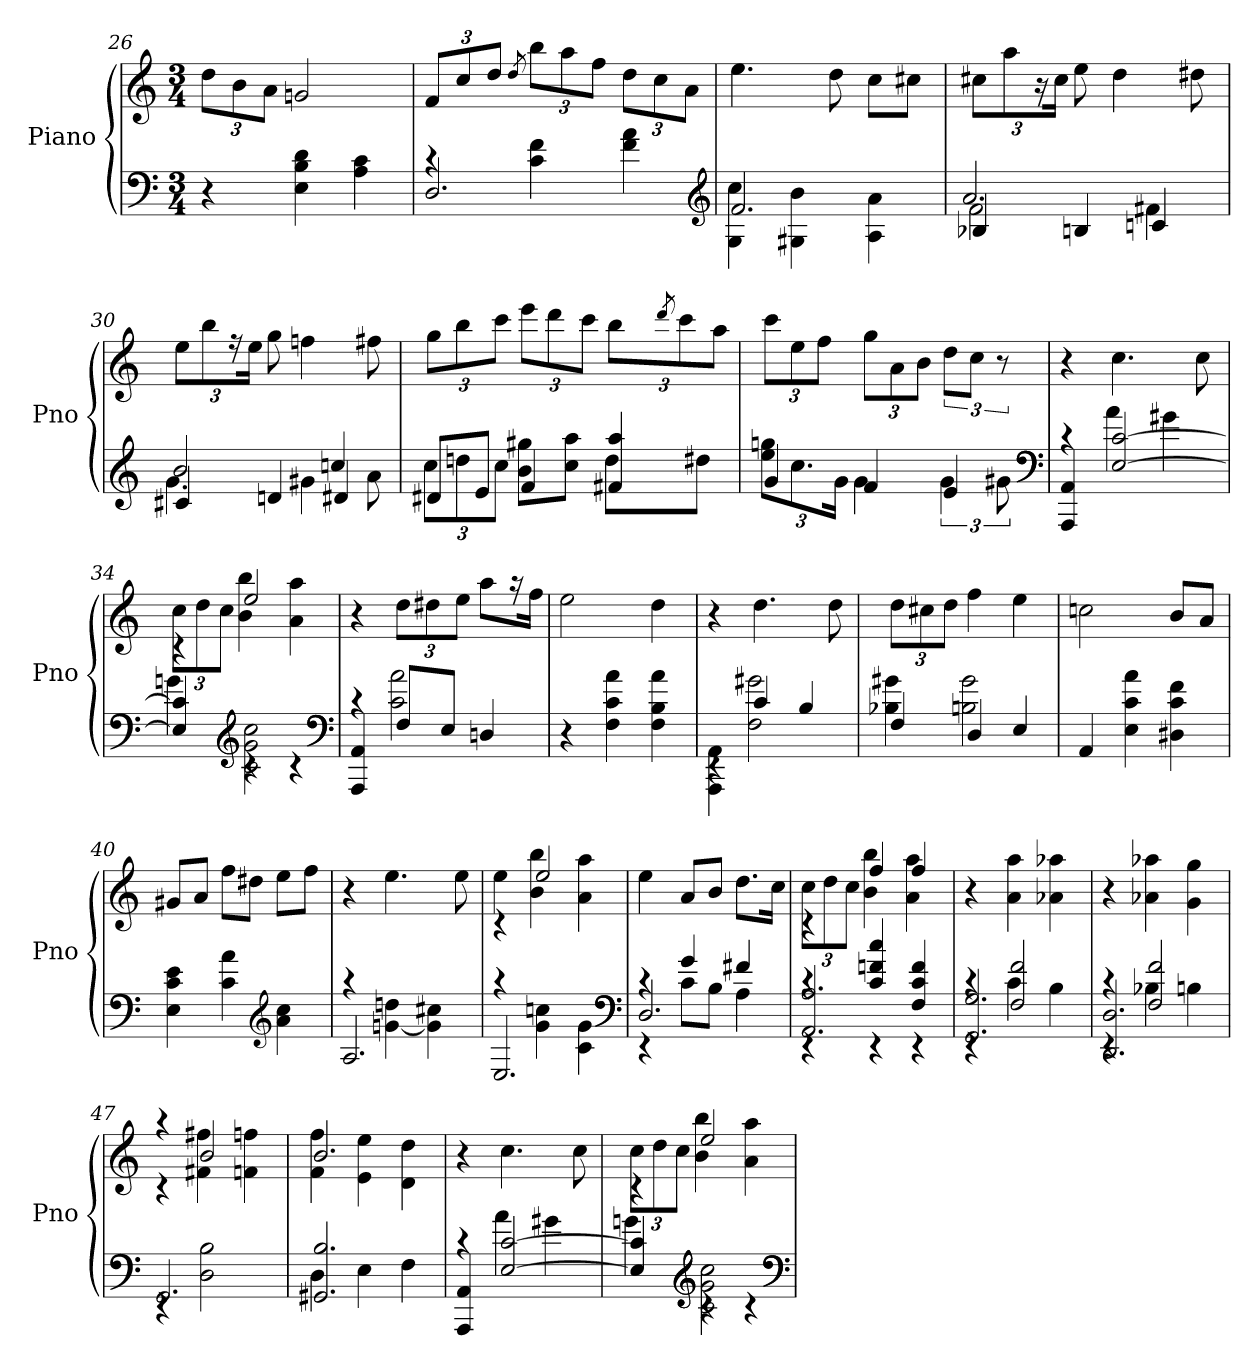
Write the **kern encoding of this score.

**kern	**kern
*part1	*part1
*staff2	*staff1
*I"Piano	*
*I'Pno	*
*clefF4	*clefG2
*k[]	*k[]
*C:	*C:
*M3/4	*M3/4
=26	=26
4r	12ddL
.	12b
.	12aJ
4E 4B 4d	2gn
4A 4c	.
=27	=27
*^	*
2.D	4rc	12fL
.	.	12cc
.	.	12ddJ
.	.	8qdd
.	4c 4f	12bbL
.	.	12aa
.	.	12ffJ
.	4f 4a	12ddL
.	.	12cc
.	.	12aJ
*clefG2	*	*
=28	=28	=28
2.f	4G 4cc	4.ee
.	4G#X 4b	.
.	.	8dd
.	4A 4a	8ccL
.	.	8cc#XJ
=29	=29	=29
*	*^	*
4B-X	2f	2.a	12cc#XL
.	.	.	12aa
.	.	.	24r
.	.	.	24cc#Jk
4Bn	.	.	8ee
.	.	.	4dd
4cn	4f#X	.	.
.	.	.	8dd#X
=30	=30	=30	=30
4c#X	4.g	2b	12eeL
.	.	.	12bb
.	.	.	24r
.	.	.	24eeJk
4dn	.	.	8gg
.	4g#X	.	4ffn
4d#X	.	4ccn	.
.	8a	.	8ff#X
*	*v	*v	*
=31	=31	=31
8d#XL	12ccL	12ggL
.	12ddn	12bb
8eJ	.	.
.	12ccJ	12cccJ
4f	8b 8gg#XL	12eeeL
.	.	12ddd
.	8cc 8aaJ	.
.	.	12cccJ
4f#X 4aa	8ddL	12bbL
.	.	8qddd
.	.	12ccc
.	8dd#XJ	.
.	.	12aaJ
=32	=32	=32
4g	12ee 12ggnL	12cccL
.	12.cc	12ee
.	.	12ffJ
.	24gJk	.
4f	4g	12ggL
.	.	12a
.	.	12bJ
4e	6g	12ddL
.	.	12ccJ
.	12g#X	12r
*clefF4	*	*
=33	=33	=33
4AAA 4AA	4rc	4r
[2E [2c	4a	4.cc
.	4g#X	.
.	.	8cc
=34	=34	=34
*	*	*^
4E] 4c]	4gn	4rc	12ccL
.	.	.	12dd
.	.	.	12ccJ
*clefG2	*	*	*
4rc	2c 2g 2cc	2ee	4b 4bb
4rc	.	.	4a 4aa
*	*	*v	*v
*clefF4	*	*
=35	=35	=35
4AAA 4AA	4rc	4r
8FL	2c 2a	12ddL
.	.	12dd#X
8EJ	.	.
.	.	12eeJ
4Dn	.	8aaL
.	.	16r
.	.	16ffJk
*v	*v	*
=36	=36
4r	2ee
4F 4c 4a	.
4F 4B 4a	4dd
=37	=37
*^	*
4rEE	4AAA 4AA	4r
4c	2F 2g#X	4.dd
4B	.	.
.	.	8dd
=38	=38	=38
4F	4B-X 4g#X	12ddL
.	.	12cc#X
.	.	12ddJ
4D	2Bn 2g#	4ff
4E	.	4ee
*v	*v	*
=39	=39
4AA	2ccn
4E 4c 4a	.
4D#X 4c 4f	8bL
.	8aJ
=40	=40
4E 4c 4e	8g#XL
.	8aJ
4c 4a	8ffL
.	8dd#XJ
*clefG2	*
4a 4cc	8eeL
.	8ffJ
=41	=41
*^	*
2.A	4raa	4r
.	[4gn 4ddn	4.ee
.	4g] 4cc#X	.
.	.	8ee
=42	=42	=42
*	*	*^
2.E	4raa	4rc	4ee
.	4g 4ccn	2ee	4b 4bb
.	4c 4g	.	4a 4aa
*v	*v	*	*
*	*v	*v
*clefF4	*
=43	=43
*^	*
*	*^	*
2.D	4rEE	4rc	4ee
.	8cL	4g	8aL
.	8BJ	.	8bJ
.	4A	4f#X	8.ddL
.	.	.	16ccJk
=44	=44	=44	=44
*	*	*	*^
2.AA 2.A	4rEE	4rc	4rc	12ccL
.	.	.	.	12dd
.	.	.	.	12ccJ
.	4rEE	4c 4fn 4cc	4ff	4b 4bb
.	4rEE	4F 4c 4f	4ff	4a 4aa
*	*	*	*v	*v
=45	=45	=45	=45
2.GG 2.G	4rEE	4rc	4r
.	4c	2F 2f	4a 4aa
.	4B	.	4a-X 4aa-X
=46	=46	=46	=46
2.DD 2.D	4rEE	4rc	4r
.	4B-X	2F 2f	4a-X 4aa-X
.	4Bn	.	4g 4gg
*	*v	*v	*
=47	=47	=47
*	*	*^
2.GG	4rEE	4rc	4raa
.	2D 2B	2b	4f#X 4ff#X
.	.	.	4fn 4ffn
=48	=48	=48	=48
2.GG#X 2.B	4D	2.b	4f 4ff
.	4E	.	4e 4ee
.	4F	.	4d 4dd
*	*	*v	*v
=49	=49	=49
4AAA 4AA	4rc	4r
[2E [2c	4a	4.cc
.	4g#X	.
.	.	8cc
=50	=50	=50
*	*	*^
4E] 4c]	4gn	4rc	12ccL
.	.	.	12dd
.	.	.	12ccJ
*clefG2	*	*	*
4rc	2c 2g 2cc	2ee	4b 4bb
4rc	.	.	4a 4aa
*v	*v	*	*
*	*v	*v
*clefF4	*
=	=
*-	*-
